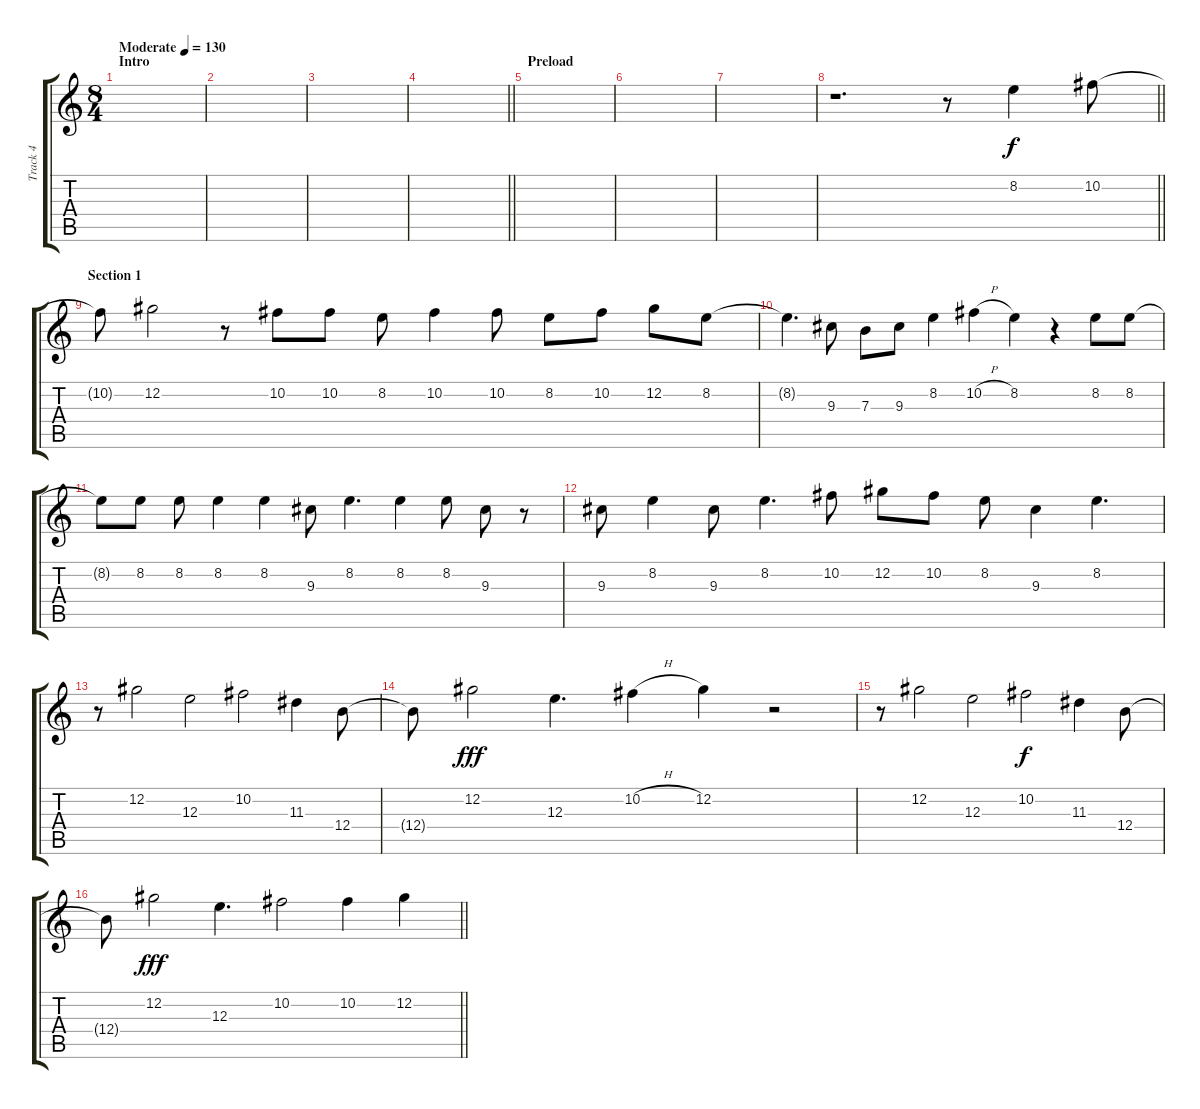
\track ("Track 4" "Track 4") {instrument acousticguitarsteel}
\staff {score tabs}
\tuning (Db4 Ab3 E3 B2 Gb2 Db2) {hide}
\ts (8 4)
\section ("" "Intro")
\tempo (130 "Moderate")
\clef g2
\ks c
|
|
|
\barLineRight lightlight
|
\section ("" "Preload")
|
|
|
\barLineRight lightlight
r.1{d} r.8 8.2.4 10.2.8 |
\section ("" "Section 1")
10.2{t}.8 12.2.2 r.8 10.2.8 10.2.8 8.2.8 10.2.4 10.2.8 8.2.8 10.2.8 12.2.8 8.2.8 |
8.2{t}.4{d} 9.3.8 7.3.8 9.3.8 8.2.4 10.2{h}.4 8.2.4 r.4 8.2.8 8.2.8 |
8.2{t}.8 8.2.8 8.2.8 8.2.4 8.2.4 9.3.8 8.2.4{d} 8.2.4 8.2.8 9.3.8 r.8 |
9.3.8 8.2.4 9.3.8 8.2.4{d} 10.2.8 12.2.8 10.2.8 8.2.8 9.3.4 8.2.4{d} |
r.8 12.2.2 12.3.2 10.2.2{dy f} 11.3.4 12.4.8 |
12.4{t}.8 12.2.2{dy fff} 12.3.4{d} 10.2{h}.4 12.2.4 r.2 |
r.8 12.2.2 12.3.2 10.2.2{dy f} 11.3.4 12.4.8 |
\barLineRight lightlight
12.4{t}.8 12.2.2{dy fff} 12.3.4{d} 10.2.2 10.2.4 12.2.4
